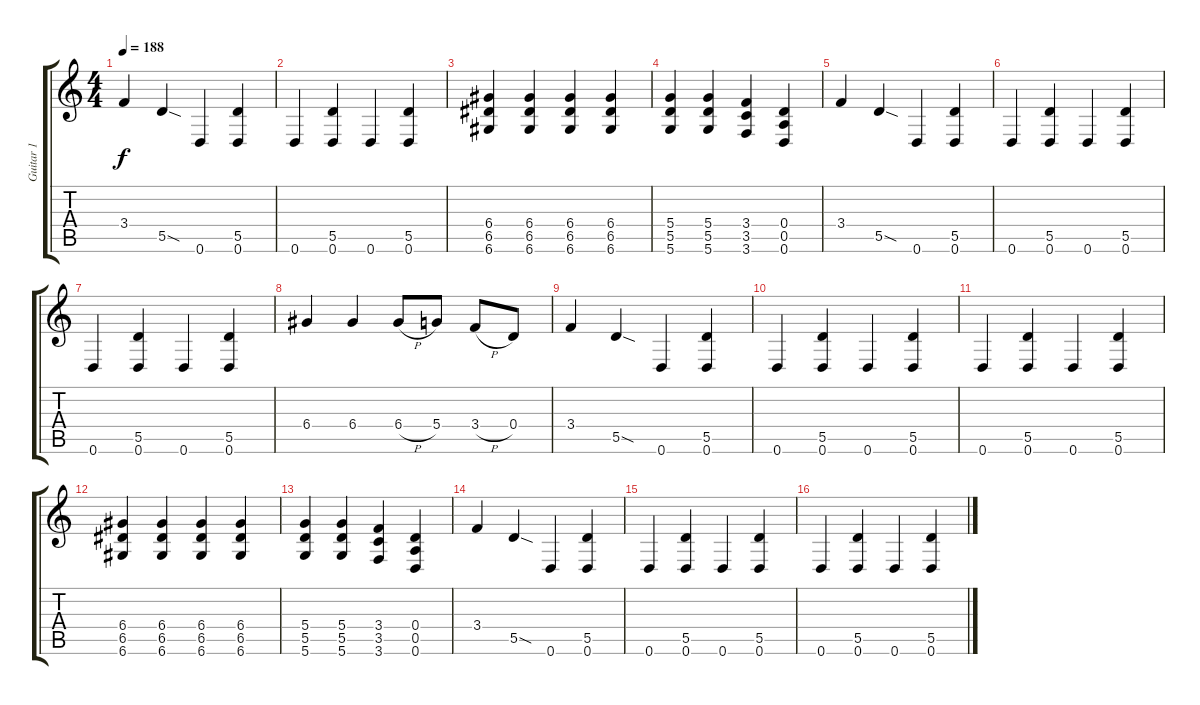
\track ("Guitar 1" "Guitar 1") {instrument distortionguitar}
\staff {score tabs}
\tuning (E4 B3 G3 D3 A2 D2) {hide}
\ts (4 4)
\tempo 188
\clef g2
\ks c
3.4.4{dy f} 5.5{sod}.4 0.6.4 (5.5 0.6).4 |
0.6.4 (5.5 0.6).4 0.6.4 (5.5 0.6).4 |
(6.4 6.5 6.6).4 (6.4 6.5 6.6).4 (6.4 6.5 6.6).4 (6.4 6.5 6.6).4 |
(5.4 5.5 5.6).4 (5.4 5.5 5.6).4 (3.4 3.5 3.6).4 (0.4 0.5 0.6).4 |
3.4.4 5.5{sod}.4 0.6.4 (5.5 0.6).4 |
0.6.4 (5.5 0.6).4 0.6.4 (5.5 0.6).4 |
0.6.4 (5.5 0.6).4 0.6.4 (5.5 0.6).4 |
6.4.4 6.4.4 6.4{h}.8 5.4.8 3.4{h}.8 0.4.8 |
3.4.4 5.5{sod}.4 0.6.4 (5.5 0.6).4 |
0.6.4 (5.5 0.6).4 0.6.4 (5.5 0.6).4 |
0.6.4 (5.5 0.6).4 0.6.4 (5.5 0.6).4 |
(6.4 6.5 6.6).4 (6.4 6.5 6.6).4 (6.4 6.5 6.6).4 (6.4 6.5 6.6).4 |
(5.4 5.5 5.6).4 (5.4 5.5 5.6).4 (3.4 3.5 3.6).4 (0.4 0.5 0.6).4 |
3.4.4 5.5{sod}.4 0.6.4 (5.5 0.6).4 |
0.6.4 (5.5 0.6).4 0.6.4 (5.5 0.6).4 |
0.6.4 (5.5 0.6).4 0.6.4 (5.5 0.6).4
